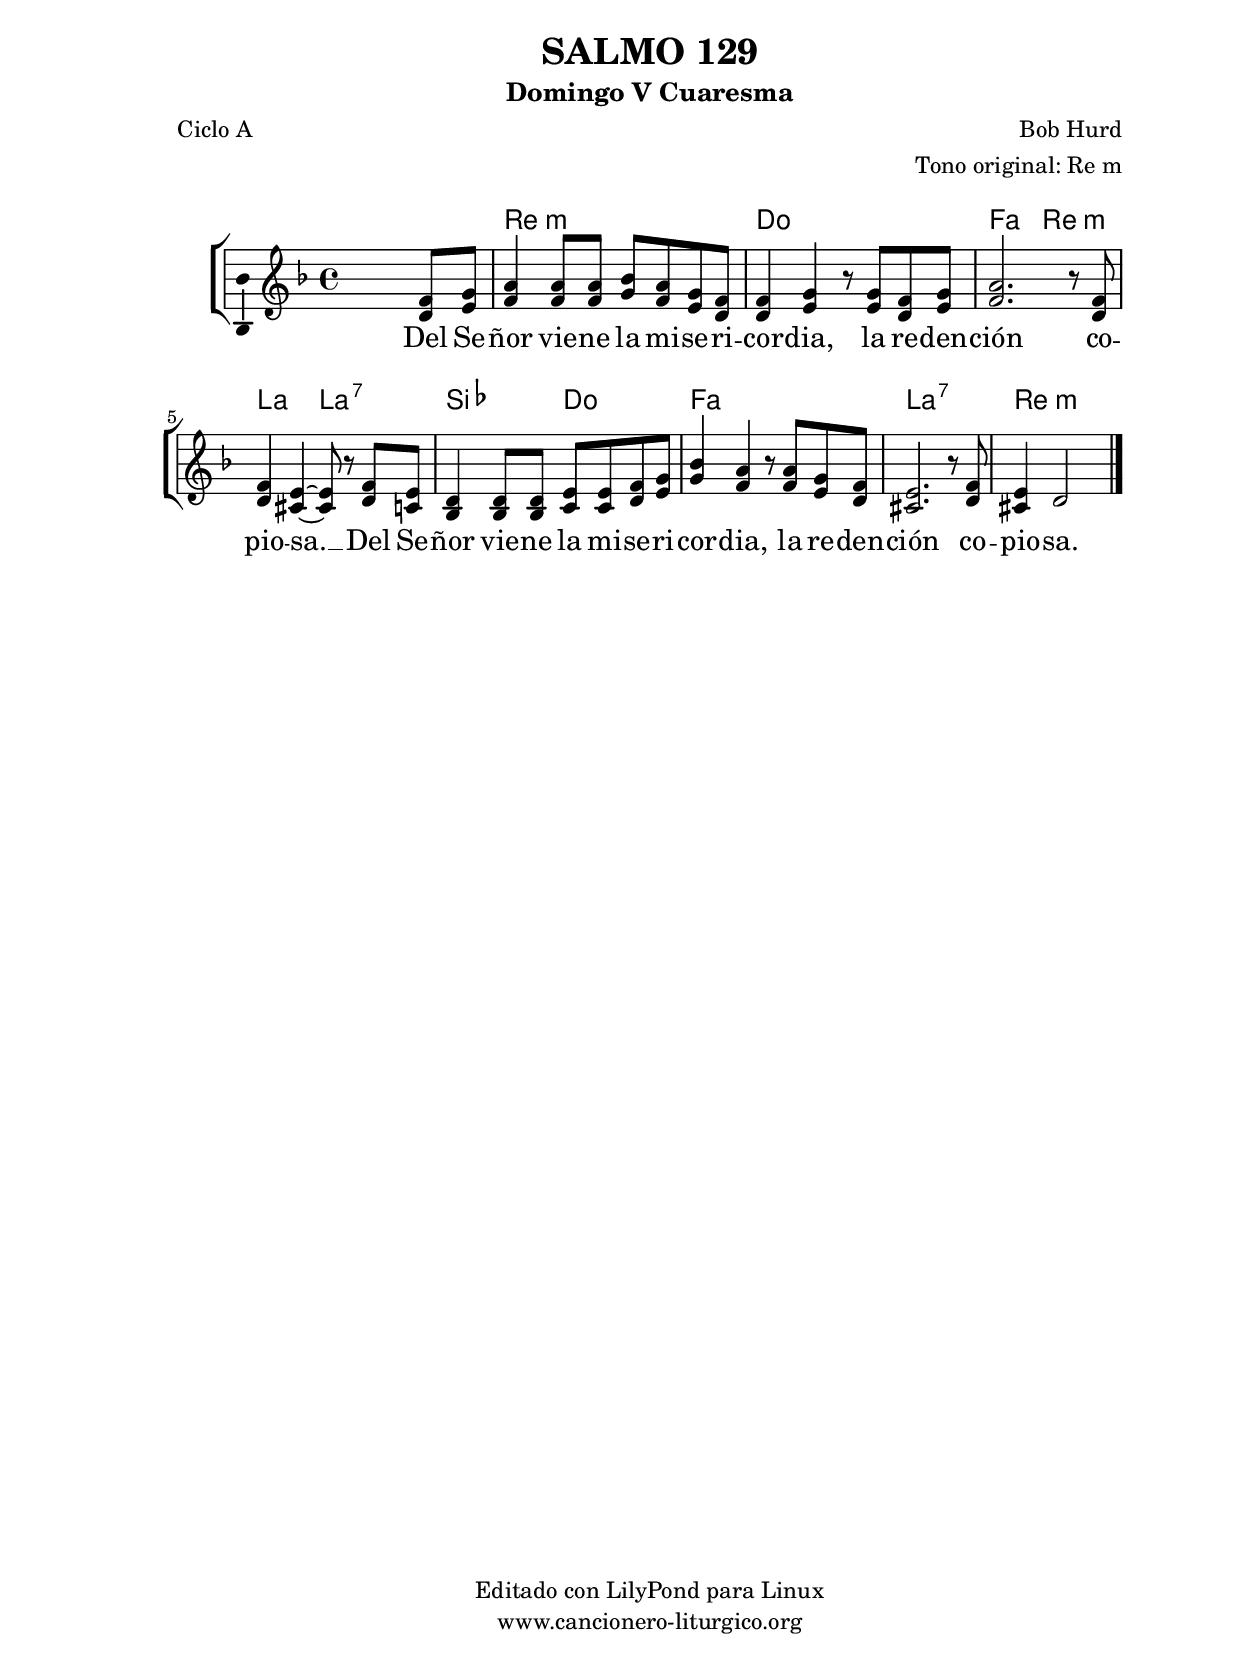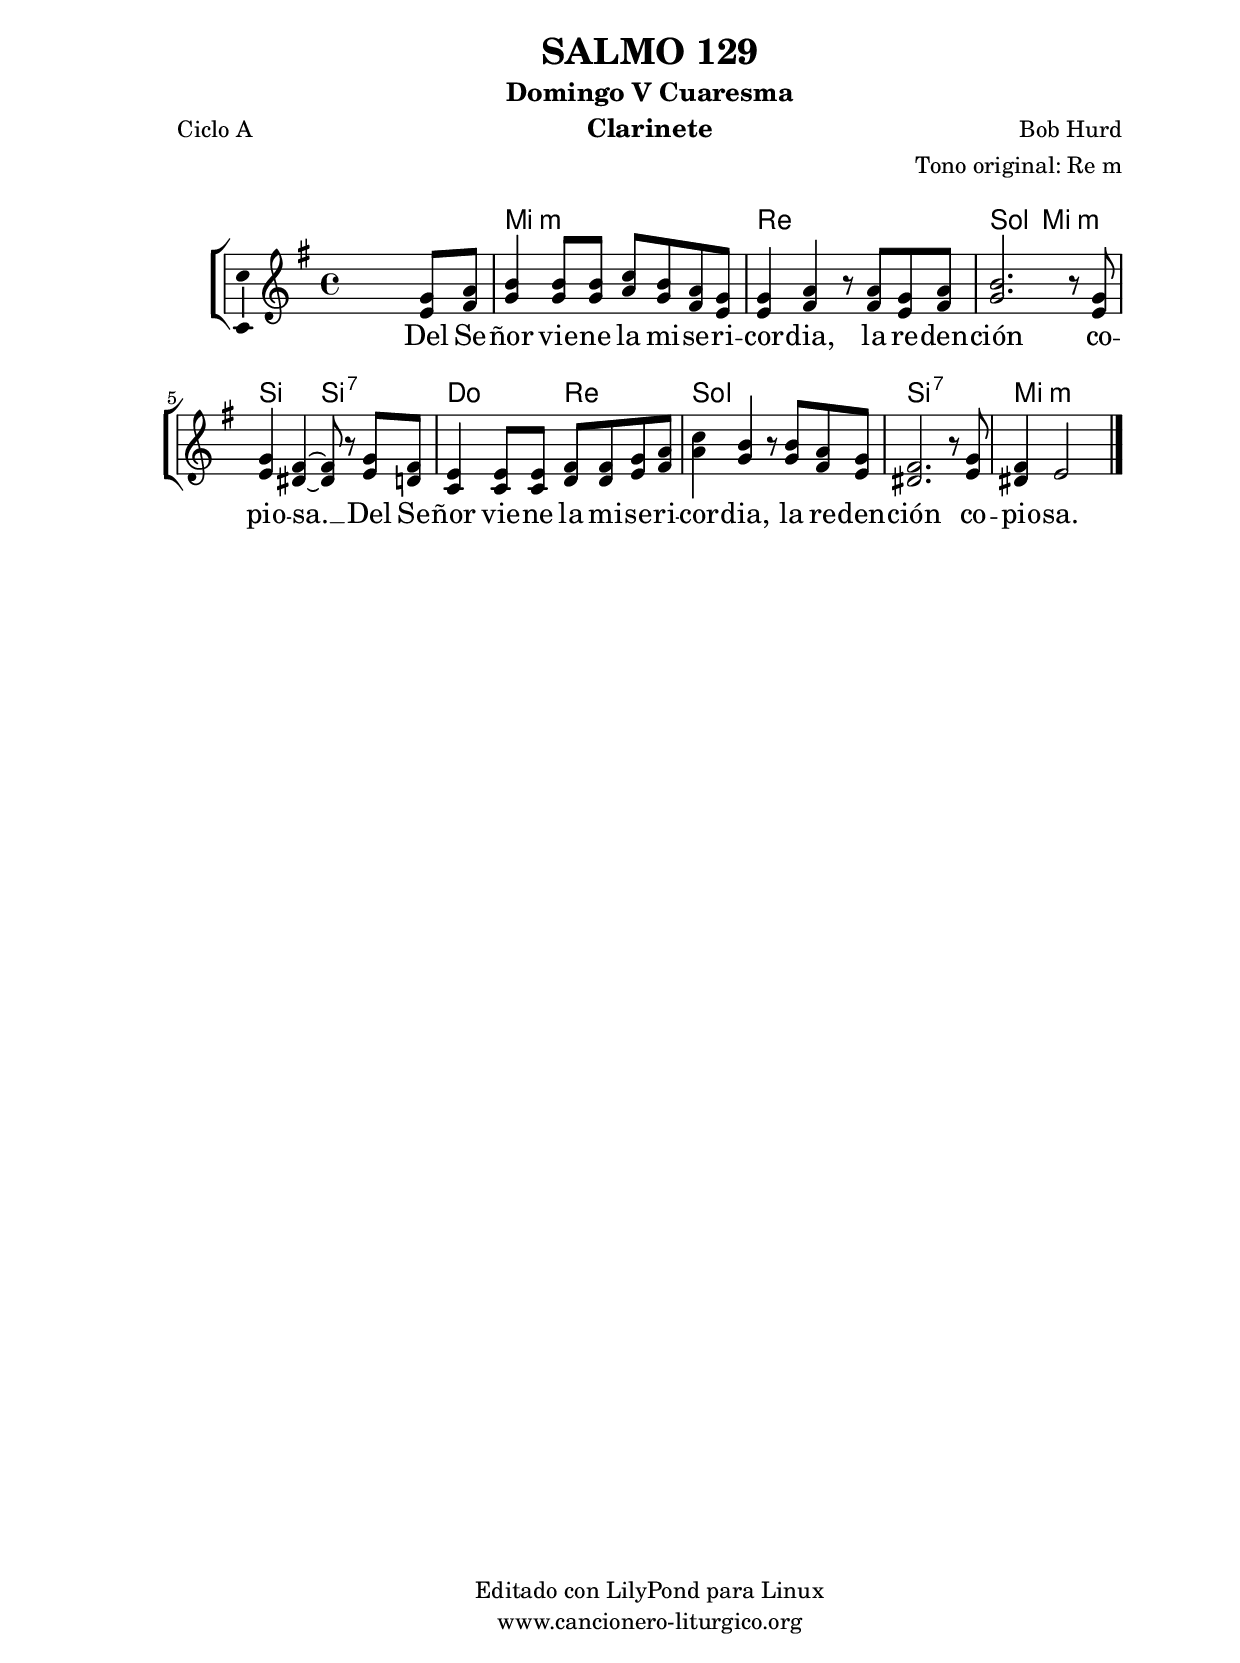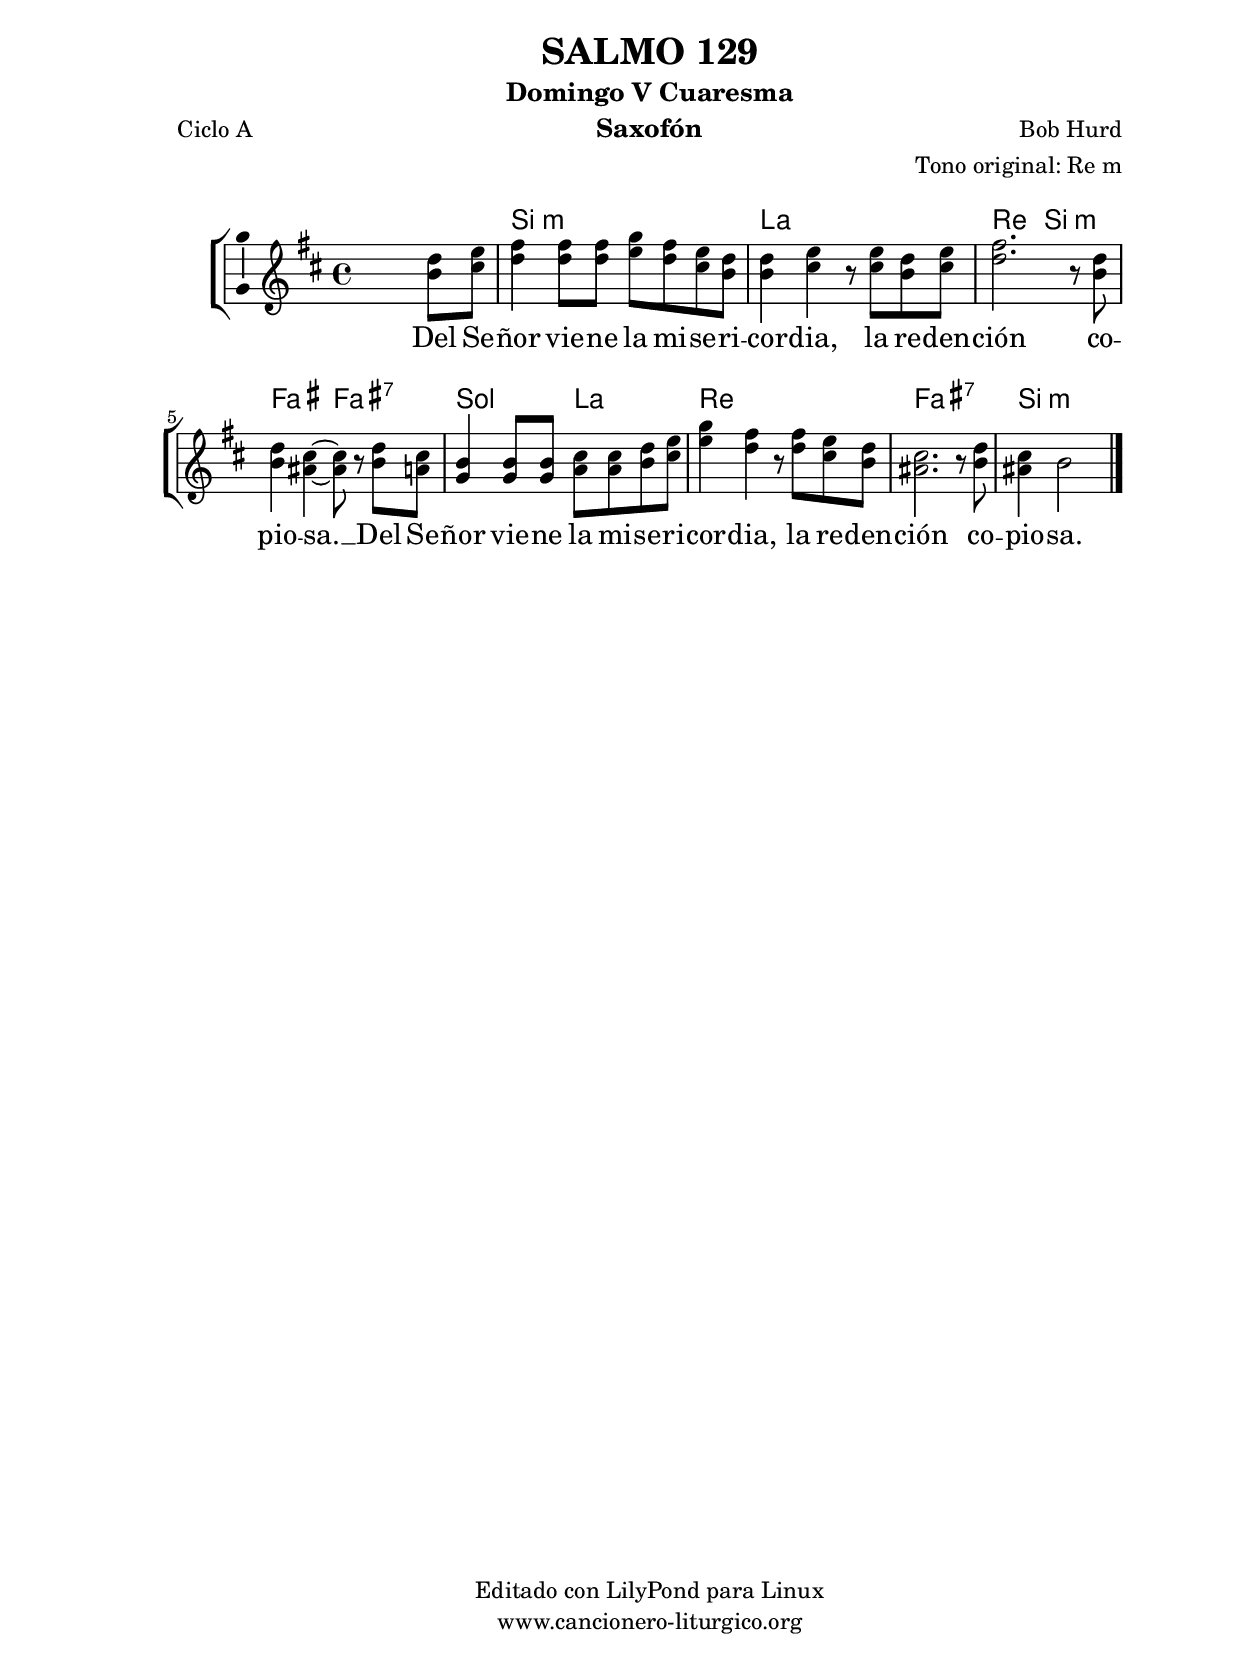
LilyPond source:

%
%para convertir .midi en .wav:
%timidity filename.midi -Ow -o finename.wav
%
%
%Para convertir de .wav a .mp3:
%lame -h -m j filename.wav
%
%
%para escuchar el midi:
%timidity nombrefichero.midi
%


%versión de lilypond para la que se ha escrito esta partitura:
\version "2.16.0"

	%Tamaño papel
	#(set-default-paper-size "a4")
	%Tamaño partitura
	#(set-global-staff-size 20)
	%No responde al pulsar sobre una nota
	#(ly:set-option 'point-and-click #f)

%parámetros del encabezamiento:
\header {
	title = "SALMO 129"
	subtitle = "Domingo V Cuaresma"
	composer = "Bob Hurd"
	poet = "Ciclo A"
	meter = ""
	arranger = "Tono original: Re m"
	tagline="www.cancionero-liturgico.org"
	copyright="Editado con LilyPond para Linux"
	tiempo = "Cuaresma"
	usos = "Salmo"
	letra = "Del Señor viene la misericordia, la redención copiosa."
	}

%parámetros asociados al papel:
\paper  {
	oddHeaderMarkup = \markup {\fill-line { \on-the-fly #not-first-page \fromproperty #'header:title \on-the-fly #not-first-page \fromproperty #'header:composer }}
	evenHeaderMarkup = \markup {\fill-line { \fromproperty #'header:composer \fromproperty #'header:title }}
	#(set-paper-size "a4")
	print-page-number = ##f
	first-page-number = 1
	print-first-page-number = ##f
%	head-separation = 3.0 \cm
	top-margin = 2.0 \cm
	bottom-margin = 0.5\cm
%%%	bottom-margin = -1.0\cm
	left-margin = 3.0 \cm
	line-width = 16.0 \cm 
	indent = 8\mm
	interscoreline = 2.\mm
	between-system-space = 15\mm
%	para que las partituras no llenen la hoja:
	ragged-bottom = ##t
%	idem para la última hoja:
	ragged-last-bottom = ##f
%	para que las partituras llenen el ancho del papel:
	ragged-last = ##f
	after-title-space = 2.5 \cm
%page-count=1
%system-count=1

	%Flexible Vertical Spacing
%	markup-markup-spacing =
%	#'((basic-distance . 15) (minimum-distance . 15) (padding . 3))
	markup-system-spacing =
	#'((basic-distance . 15) (minimum-distance . 15) (padding . 3))
	system-system-spacing =
	#'((basic-distance . 15) (minimum-distance . 15) (padding . 3))
	score-system-spacing =
	#'((basic-distance . 15) (minimum-distance . 15) (padding . 5))
%	top-system-spacing = % header
%	#'((basic-distance . 8) (minimum-distance . 0) (padding . 3))
%	top-markup-spacing =
%	#'((basic-distance . 20) (minimum-distance . 20) (padding . 3))
	last-bottom-spacing = % footer
	#'((basic-distance . 5) (minimum-distance . 5) (padding . 3))
%	score-markup-spacing =
%	#'((basic-distance . 16) (minimum-distance . 13) (padding . 3))

	}


%parámetros que afectan a toda la partitura:
global =  {
	%clave de sol (G):
	\clef G
	%armadura:
%	\transpose d ees
	\key d \minor
	\tempo 4=74
	\set Score.tempoHideNote = ##t
	}


acordes = {
	\italianChords
	\chordmode {
%	\transpose d ees
{

s1
d1:m c f2 d:m a a:7 bes c f1 a:7 d:m

	}
	}
}


melodia = 
%	\transpose d ees
{
	\relative c'{

\time 4/4

s2 s4 <f d>8 <g e>
<a f>4 <a f>8 <a f> <bes g> <a f> <g e> <f d>
<f d>4 <g e> r8 <g e> <f d> <g e>
<a f>2. r8 <f d>8
<f d>4 <e cis>~<e cis>8 r8 <f d>8 <e c>
<d bes>4 <d bes>8 <d bes> <e c> <e c> <f d> <g e>
<bes g>4 <a f> r8 <a f>8 <g e> <f d>
<e cis>2. r8 <f d>8
<e cis>4 <d>2 s4

	\bar "|."
	}
	}


texto = \lyricmode {
Del Se -- ñor vie -- ne la mi -- se -- ri -- cor -- dia,
la re -- den -- ción co -- pio -- sa. __
Del Se -- ñor vie -- ne la mi -- se -- ri -- cor -- dia,
la re -- den -- ción co -- pio -- sa.
	}


acordesStaff = \context ChordNames = acordesStaff <<
	\set chordChanges = ##t
	\acordes
	>>


vozStaff = \context Voice = vozStaff
\with {\consists "Ambitus_engraver"}
<<
%	\set Staff.instrumentName = ""
%	\set Staff.shortInstrumentName = ""
%	\set Staff.midiInstrument = #"clarinet"
%	\set Staff.midiInstrument = #"cello"
%	\set Staff.midiInstrument = #"flute"
	\set Staff.midiInstrument = #"electric guitar (jazz)"
%	\set Staff.midiInstrument = #"english horn"
%	\set Staff.midiInstrument = #"violin"
%	\set Staff.midiInstrument = #"glockenspiel"
	\set Staff.midiMinimumVolume = #0.7
	\set Staff.midiMaximumVolume = #0.9
	\global
	\melodia
	>>


textoStaff = \context Lyrics = textoStaff <<
	\lyricsto vozStaff \texto
	>>

\book {
	\score {
		\context ChoirStaff {
			\override StaffGroup.SystemStartBracket #'collapse-height = #1
			\override Score.SystemStartBar #'collapse-height = #1
			<<
			\acordesStaff
			\vozStaff
			\textoStaff
			>>
			}
		\layout {
	    		\context {
				\Lyrics
				\override LyricText #'font-size = #2
				}
	   		 \context {
				\Score
				%fontSize = #3
				\override StaffSymbol #'staff-space = #(magstep +3)
				%\override Beam #'thickness = #0.55
				%\override SpacingSpanner #'spacing-increment = #1.0
				%\override Slur #'height-limit = #1.5
				}
			}
		}
	\score {
		\unfoldRepeats
		\context ChoirStaff {
			<<
			\acordesStaff
			\vozStaff
			>>
			}
		\midi {
	  		\context {
	  			\Score
				tempoWholesPerMinute = #(ly:make-moment 70 4)
				}
			}
		}
	}

%Partitura para clarinete
#(define output-suffix "C")
\book {
	\header{
		instrument = "Clarinete"
		}
	\score {
		\context ChoirStaff {
			\override StaffGroup.SystemStartBracket #'collapse-height = #1
			\override Score.SystemStartBar #'collapse-height = #1
\transpose c d
			<<
			\acordesStaff
			\vozStaff
			\textoStaff
			>>
			}
		\layout {
	    		\context {
				\Lyrics
				\override LyricText #'font-size = #2
				}
	   		 \context {
				\Score
				%fontSize = #3
				\override StaffSymbol #'staff-space = #(magstep +3)
				%\override Beam #'thickness = #0.55
				%\override SpacingSpanner #'spacing-increment = #1.0
				%\override Slur #'height-limit = #1.5
				}
			}
		}
	}

%Partitura para saxofón
#(define output-suffix "S")
\book {
	\header{
		instrument = "Saxofón"
		}
	\score {
		\context ChoirStaff {
			\override StaffGroup.SystemStartBracket #'collapse-height = #1
			\override Score.SystemStartBar #'collapse-height = #1
\transpose c a
			<<
			\acordesStaff
			\vozStaff
			\textoStaff
			>>
			}
		\layout {
	    		\context {
				\Lyrics
				\override LyricText #'font-size = #2
				}
	   		 \context {
				\Score
				%fontSize = #3
				\override StaffSymbol #'staff-space = #(magstep +3)
				%\override Beam #'thickness = #0.55
				%\override SpacingSpanner #'spacing-increment = #1.0
				%\override Slur #'height-limit = #1.5
				}
			}
		}
	}

